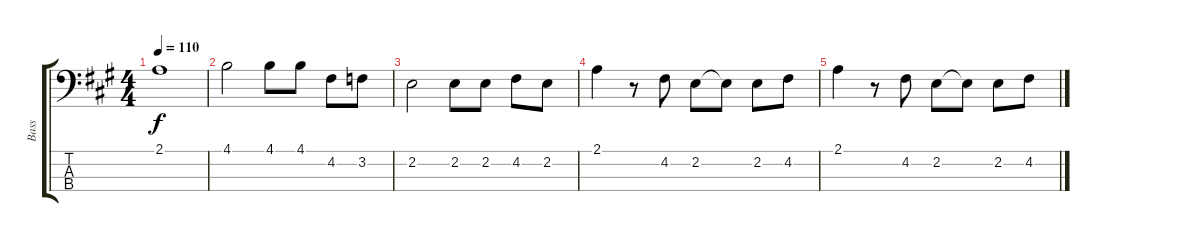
\track ("Bass" "Bass") {instrument electricbassfinger}
\staff {score tabs}
\tuning (G2 D2 A1 E1) {hide}
\ts (4 4)
\tempo 110
\clef f4
\ks a
2.1.1{dy f} |
4.1.2 4.1.8 4.1.8 4.2.8 3.2.8 |
2.2.2 2.2.8 2.2.8 4.2.8 2.2.8 |
2.1.4 r.8 4.2.8 2.2.8 2.2{t}.8 2.2.8 4.2.8 |
2.1.4 r.8 4.2.8 2.2.8 2.2{t}.8 2.2.8 4.2.8
